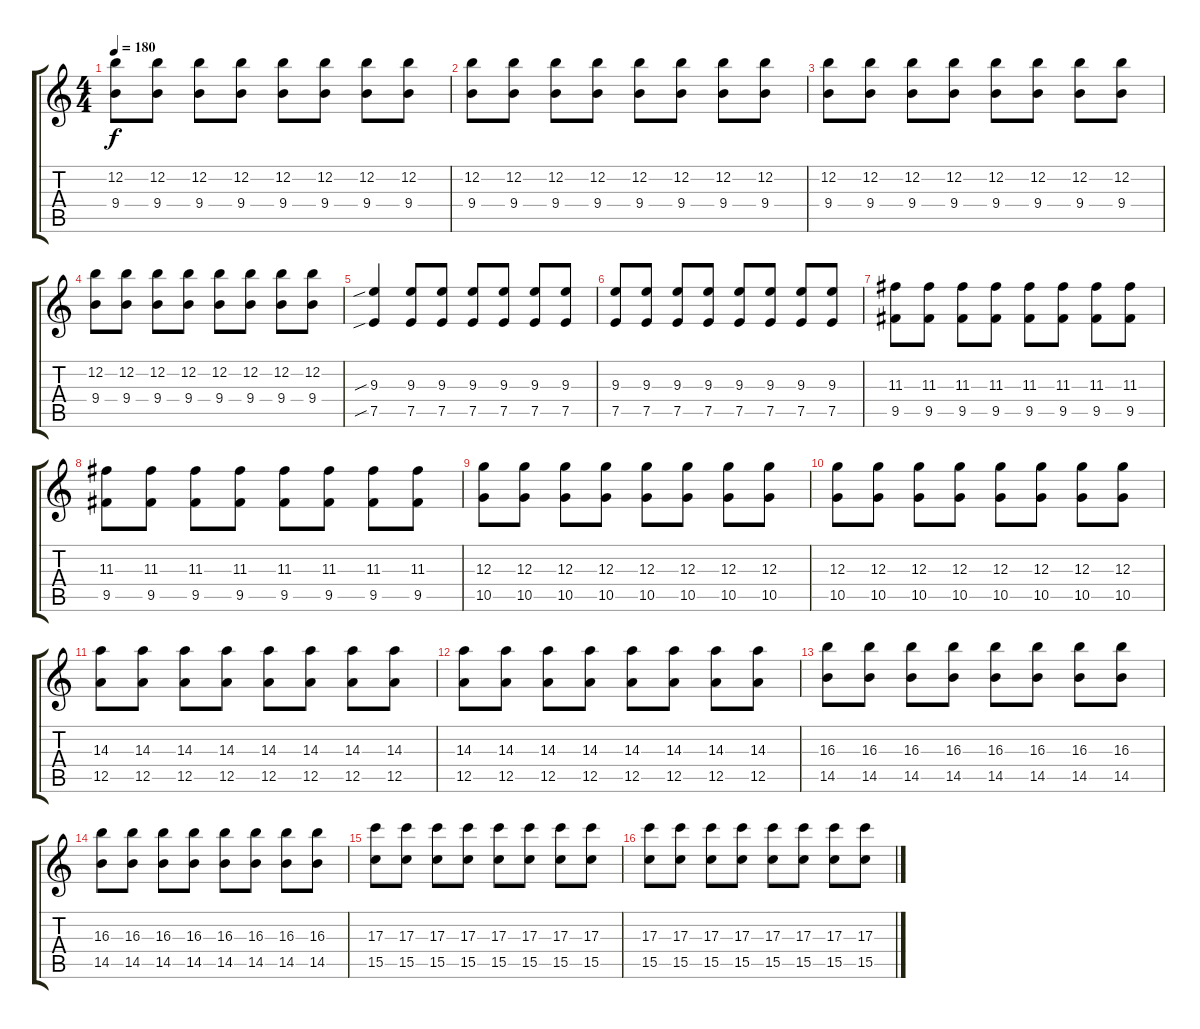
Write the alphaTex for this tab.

\track "" {instrument overdrivenguitar}
\staff {score tabs}
\tuning (E4 B3 G3 D3 A2 E2) {hide}
\ts (4 4)
\tempo 180
\clef g2
\ks c
(12.2 9.4).8{dy f} (12.2 9.4).8 (12.2 9.4).8 (12.2 9.4).8 (12.2 9.4).8 (12.2 9.4).8 (12.2 9.4).8 (12.2 9.4).8 |
(12.2 9.4).8 (12.2 9.4).8 (12.2 9.4).8 (12.2 9.4).8 (12.2 9.4).8 (12.2 9.4).8 (12.2 9.4).8 (12.2 9.4).8 |
(12.2 9.4).8 (12.2 9.4).8 (12.2 9.4).8 (12.2 9.4).8 (12.2 9.4).8 (12.2 9.4).8 (12.2 9.4).8 (12.2 9.4).8 |
(12.2 9.4).8 (12.2 9.4).8 (12.2 9.4).8 (12.2 9.4).8 (12.2 9.4).8 (12.2 9.4).8 (12.2 9.4).8 (12.2 9.4).8 |
(9.3{sib} 7.5{sib}).4 (9.3 7.5).8 (9.3 7.5).8 (9.3 7.5).8 (9.3 7.5).8 (9.3 7.5).8 (9.3 7.5).8 |
(9.3 7.5).8 (9.3 7.5).8 (9.3 7.5).8 (9.3 7.5).8 (9.3 7.5).8 (9.3 7.5).8 (9.3 7.5).8 (9.3 7.5).8 |
(11.3 9.5).8 (11.3 9.5).8 (11.3 9.5).8 (11.3 9.5).8 (11.3 9.5).8 (11.3 9.5).8 (11.3 9.5).8 (11.3 9.5).8 |
(11.3 9.5).8 (11.3 9.5).8 (11.3 9.5).8 (11.3 9.5).8 (11.3 9.5).8 (11.3 9.5).8 (11.3 9.5).8 (11.3 9.5).8 |
(12.3 10.5).8 (12.3 10.5).8 (12.3 10.5).8 (12.3 10.5).8 (12.3 10.5).8 (12.3 10.5).8 (12.3 10.5).8 (12.3 10.5).8 |
(12.3 10.5).8 (12.3 10.5).8 (12.3 10.5).8 (12.3 10.5).8 (12.3 10.5).8 (12.3 10.5).8 (12.3 10.5).8 (12.3 10.5).8 |
(14.3 12.5).8 (14.3 12.5).8 (14.3 12.5).8 (14.3 12.5).8 (14.3 12.5).8 (14.3 12.5).8 (14.3 12.5).8 (14.3 12.5).8 |
(14.3 12.5).8 (14.3 12.5).8 (14.3 12.5).8 (14.3 12.5).8 (14.3 12.5).8 (14.3 12.5).8 (14.3 12.5).8 (14.3 12.5).8 |
(16.3 14.5).8 (16.3 14.5).8 (16.3 14.5).8 (16.3 14.5).8 (16.3 14.5).8 (16.3 14.5).8 (16.3 14.5).8 (16.3 14.5).8 |
(16.3 14.5).8 (16.3 14.5).8 (16.3 14.5).8 (16.3 14.5).8 (16.3 14.5).8 (16.3 14.5).8 (16.3 14.5).8 (16.3 14.5).8 |
(17.3 15.5).8 (17.3 15.5).8 (17.3 15.5).8 (17.3 15.5).8 (17.3 15.5).8 (17.3 15.5).8 (17.3 15.5).8 (17.3 15.5).8 |
(17.3 15.5).8 (17.3 15.5).8 (17.3 15.5).8 (17.3 15.5).8 (17.3 15.5).8 (17.3 15.5).8 (17.3 15.5).8 (17.3 15.5).8
